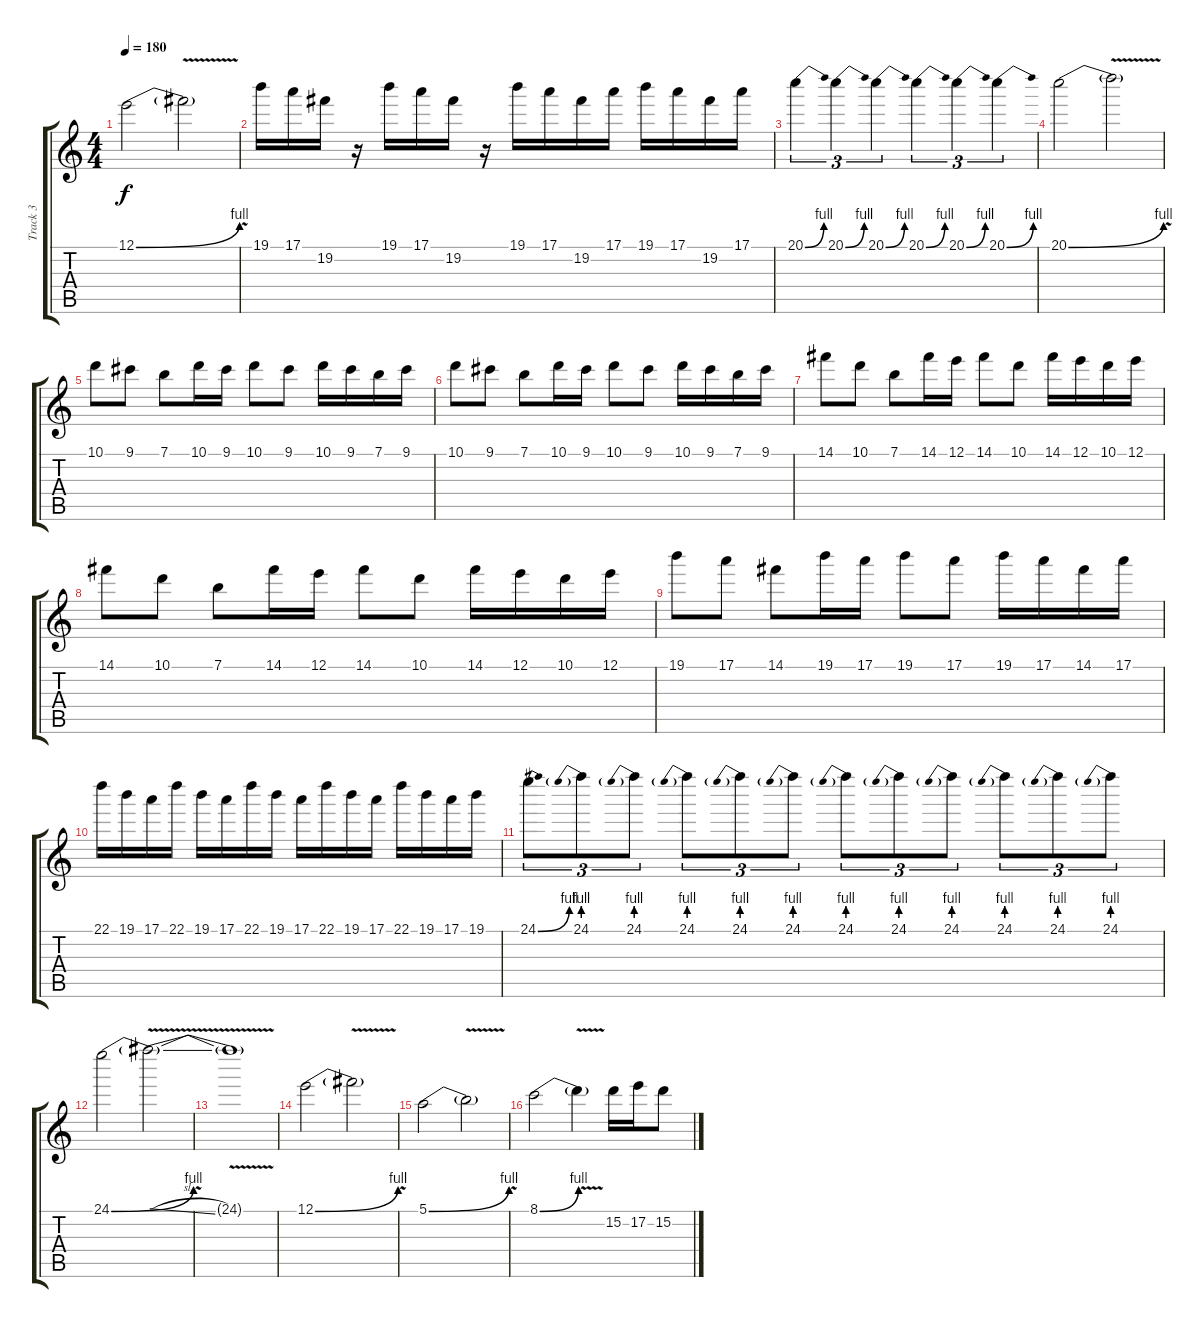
\track ("Track 3" "Track 3") {instrument distortionguitar}
\staff {score tabs}
\tuning (E4 B3 G3 D3 A2 E2) {hide}
\ts (4 4)
\tempo 180
\clef g2
\ks c
12.1{be (bend 0 0 60 4)}.2{dy f} 12.1{v t}.2 |
19.1.16 17.1.16 19.2.16 r.16 19.1.16 17.1.16 19.2.16 r.16 19.1.16 17.1.16 19.2.16 17.1.16 19.1.16 17.1.16 19.2.16 17.1.16 |
20.1{be (bend 0 0 60 4)}.4{tu (3 2)} 20.1{be (bend 0 0 60 4)}.4{tu (3 2)} 20.1{be (bend 0 0 60 4)}.4{tu (3 2)} 20.1{be (bend 0 0 60 4)}.4{tu (3 2)} 20.1{be (bend 0 0 60 4)}.4{tu (3 2)} 20.1{be (bend 0 0 60 4)}.4{tu (3 2)} |
20.1{be (bend 0 0 60 4)}.2 20.1{v t}.2 |
10.1.8 9.1.8 7.1.8 10.1.16 9.1.16 10.1.8 9.1.8 10.1.16 9.1.16 7.1.16 9.1.16 |
10.1.8 9.1.8 7.1.8 10.1.16 9.1.16 10.1.8 9.1.8 10.1.16 9.1.16 7.1.16 9.1.16 |
14.1.8 10.1.8 7.1.8 14.1.16 12.1.16 14.1.8 10.1.8 14.1.16 12.1.16 10.1.16 12.1.16 |
14.1.8 10.1.8 7.1.8 14.1.16 12.1.16 14.1.8 10.1.8 14.1.16 12.1.16 10.1.16 12.1.16 |
19.1.8 17.1.8 14.1.8 19.1.16 17.1.16 19.1.8 17.1.8 19.1.16 17.1.16 14.1.16 17.1.16 |
22.1.16 19.1.16 17.1.16 22.1.16 19.1.16 17.1.16 22.1.16 19.1.16 17.1.16 22.1.16 19.1.16 17.1.16 22.1.16 19.1.16 17.1.16 19.1.16 |
24.1{be (bend 0 0 60 4)}.8{tu (3 2)} 24.1{be (prebend 0 4 60 4)}.8{tu (3 2)} 24.1{be (prebend 0 4 60 4)}.8{tu (3 2)} 24.1{be (prebend 0 4 60 4)}.8{tu (3 2)} 24.1{be (prebend 0 4 60 4)}.8{tu (3 2)} 24.1{be (prebend 0 4 60 4)}.8{tu (3 2)} 24.1{be (prebend 0 4 60 4)}.8{tu (3 2)} 24.1{be (prebend 0 4 60 4)}.8{tu (3 2)} 24.1{be (prebend 0 4 60 4)}.8{tu (3 2)} 24.1{be (prebend 0 4 60 4)}.8{tu (3 2)} 24.1{be (prebend 0 4 60 4)}.8{tu (3 2)} 24.1{be (prebend 0 4 60 4)}.8{tu (3 2)} |
24.1{be (bend 0 0 60 4)}.2 24.1{v sl t}.2 |
24.1{t}.1 |
12.1{be (bend 0 0 60 4)}.2 12.1{v t}.2 |
5.1{be (bend 0 0 60 4)}.2 5.1{v t}.2 |
8.1{be (bend 0 0 60 4)}.2 8.1{v t}.4 15.2.16 17.2.16 15.2.8
